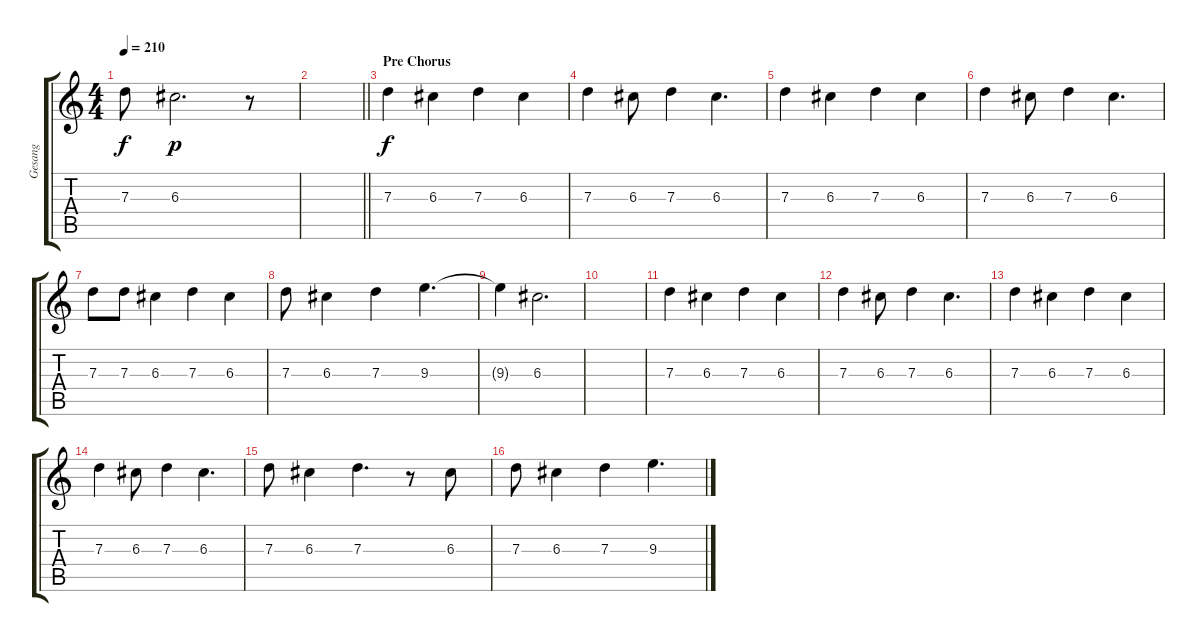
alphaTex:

\track ("Gesang" "Gesang") {instrument overdrivenguitar}
\staff {score tabs}
\tuning (E4 B3 G3 D3 A2 E2) {hide}
\ts (4 4)
\tempo 210
\clef g2
\ks c
7.3{t}.8{dy f} 6.3.2{d dy p} r.8 |
\barLineRight lightlight
|
\section ("" "Pre Chorus")
7.3.4{dy f} 6.3.4 7.3.4 6.3.4 |
7.3.4 6.3.8 7.3.4 6.3.4{d} |
7.3.4 6.3.4 7.3.4 6.3.4 |
7.3.4 6.3.8 7.3.4 6.3.4{d} |
7.3.8 7.3.8 6.3.4 7.3.4 6.3.4 |
7.3.8 6.3.4 7.3.4 9.3.4{d} |
9.3{t}.4 6.3.2{d} |
|
7.3.4 6.3.4 7.3.4 6.3.4 |
7.3.4 6.3.8 7.3.4 6.3.4{d} |
7.3.4 6.3.4 7.3.4 6.3.4 |
7.3.4 6.3.8 7.3.4 6.3.4{d} |
7.3.8 6.3.4 7.3.4{d} r.8 6.3.8 |
7.3.8 6.3.4 7.3.4 9.3.4{d}
